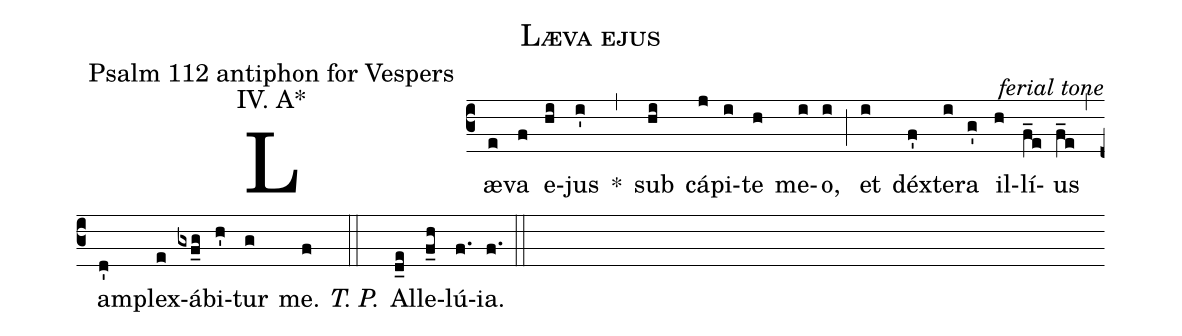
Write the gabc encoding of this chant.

name: Læva ejus;
office-part: Psalm 112 antiphon for Vespers;
mode: IV. A*;
commentary: ferial tone;
%%
(c3) Læ(e)va(f) e(hi)jus(i') *(,) sub(hi) cá(j)pi(i)te(h) me(i)o,(i) (;) et(i) déx(f')te(i)ra(g') il(h)lí(f_e)us(f_e) (,) am(d')plex(e)á(gxf_g)bi(h')tur(g) me.(f) <i>T. P.</i>(::) Al(d_e)le(f_h)lú(f.)ia.(f.) (::)
